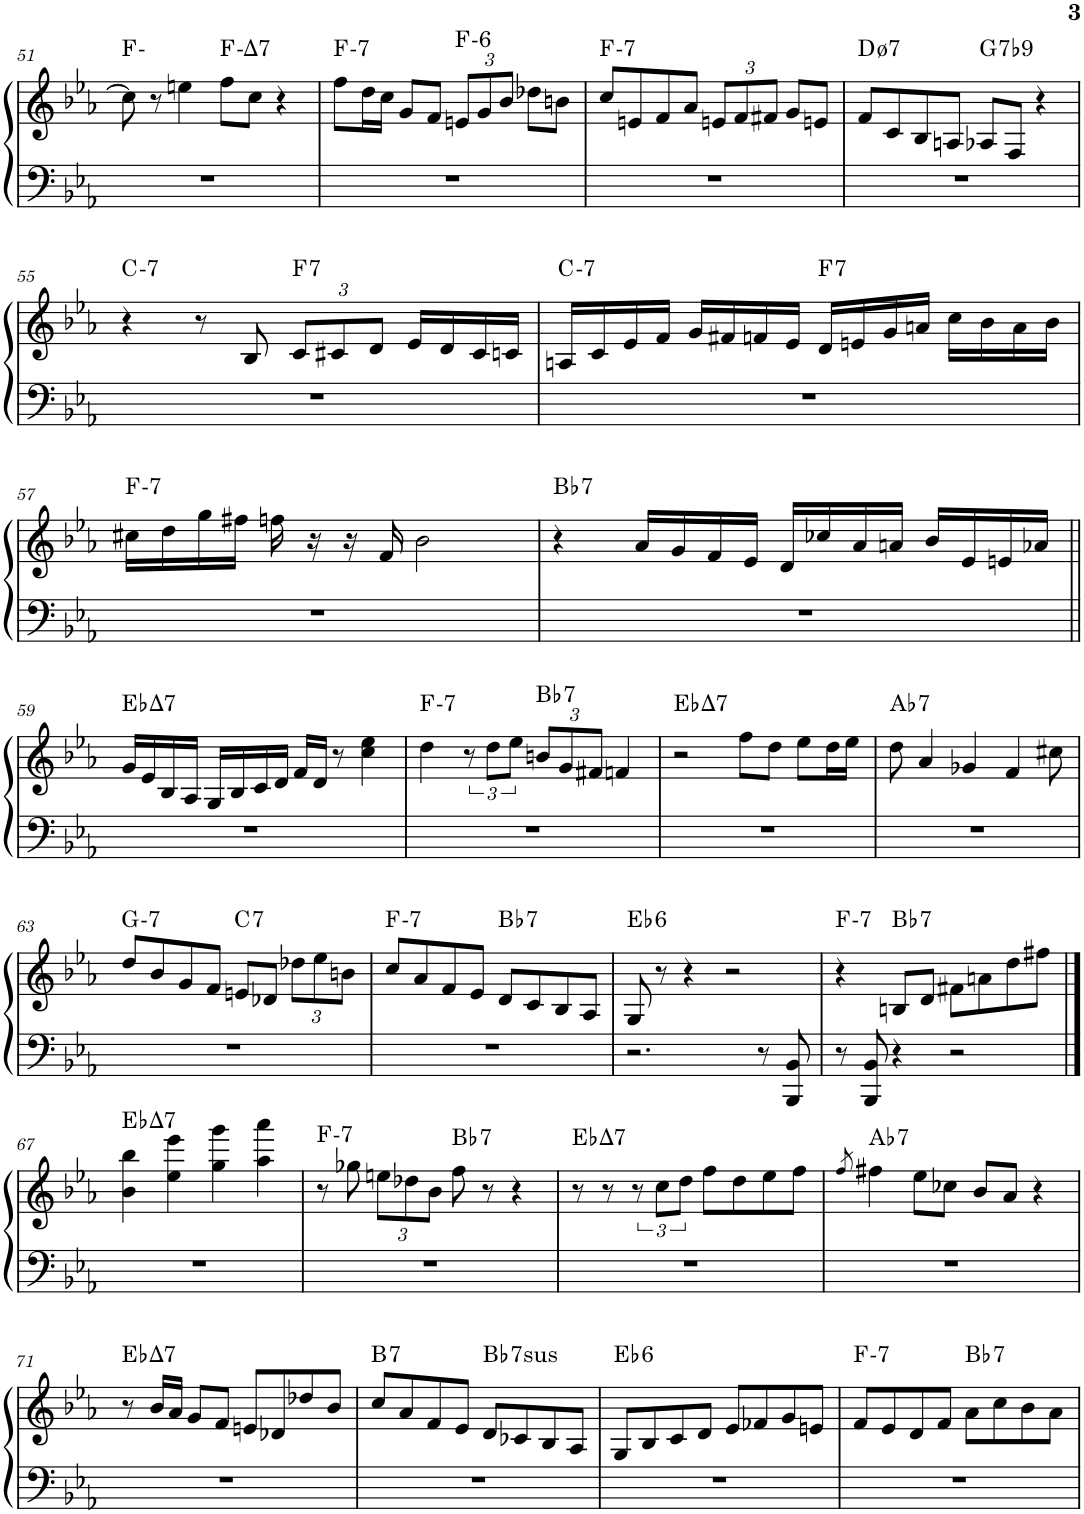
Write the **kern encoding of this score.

**kern	**kern	**harte
*part1	*part1	*part1
*staff2	*staff1	*
*I"Piano	*	*
*I'Pno.	*	*
!!LO:PB:g=z
*clefF4	*clefG2	*
*k[b-e-a-]	*k[b-e-a-]	*
*M4/4	*M4/4	*
=51	=51	=51
1r	8cc\]	F:min
.	8r	.
.	4een\	.
!	!	!LO:H:kt=t7
.	8ff\L	F:minmaj7
.	8cc\J	.
.	4r	.
=52	=52	=52
!	!	!LO:H:kt=7
1r	8ff\L	F:min7
.	16dd\L	.
.	16cc\JJ	.
.	8g/L	.
.	8f/J	.
*	*Xbrackettup	*
!	!	!LO:H:kt=6
.	12en/L	F:min6
.	12g/	.
.	12b-/J	.
.	8dd-X\L	.
.	8bn\J	.
=53	=53	=53
!	!	!LO:H:kt=7
1r	8cc/L	F:min7
.	8en/	.
.	8f/	.
.	8a-/J	.
.	12en/L	.
.	12f/	.
.	12f#X/J	.
.	8g/L	.
.	8en/J	.
=54	=54	=54
!	!	!LO:H:kt=7
1r	8f/L	D:hdim7
.	8c/	.
.	8B-/	.
.	8An/J	.
!	!	!LO:H:kt=7
.	8A-X/L	G:7(b9)
.	8F/J	.
.	4r	.
!!LO:LB:g=z
=55	=55	=55
!	!	!LO:H:kt=7
1r	4r	C:min7
.	8r	.
.	8B-/	.
!	!	!LO:H:kt=7
.	12c/L	F:7
.	12c#X/	.
.	12d/J	.
.	16e-/LL	.
.	16d/	.
.	16c#/	.
.	16cn/JJ	.
=56	=56	=56
!	!	!LO:H:kt=7
1r	16An/LL	C:min7
.	16c/	.
.	16e-/	.
.	16f/JJ	.
.	16g/LL	.
.	16f#X/	.
.	16fn/	.
.	16e-/JJ	.
!	!	!LO:H:kt=7
.	16d/LL	F:7
.	16en/	.
.	16g/	.
.	16an/JJ	.
.	16cc\LL	.
.	16b-\	.
.	16a\	.
.	16b-\JJ	.
!!LO:LB:g=z
=57	=57	=57
!	!	!LO:H:kt=7
1r	16cc#X\LL	F:min7
.	16dd\	.
.	16gg\	.
.	16ff#X\JJ	.
.	16ffn\	.
.	16r	.
.	16r	.
.	16f/	.
.	2b-\	.
=58	=58	=58
!	!	!LO:H:kt=7
1r	4r	Bb:7
.	16a-/LL	.
.	16g/	.
.	16f/	.
.	16e-/JJ	.
.	16d/LL	.
.	16cc-X/	.
.	16a-/	.
.	16an/JJ	.
.	16b-/LL	.
.	16e-/	.
.	16en/	.
.	16a-X/JJ	.
!!LO:LB:g=z
=59||	=59||	=59||
!	!	!LO:H:kt=7
1r	16g/LL	Eb:maj7
.	16e-/	.
.	16B-/	.
.	16A-/JJ	.
.	16G/LL	.
.	16B-/	.
.	16c/	.
.	16d/JJ	.
.	16f/LL	.
.	16d/JJ	.
.	8r	.
.	4cc\ 4ee-\	.
=60	=60	=60
!	!	!LO:H:kt=7
1r	4dd\	F:min7
*	*brackettup	*
.	12r	.
.	12dd\L	.
.	12ee-\J	.
*	*Xbrackettup	*
!	!	!LO:H:kt=7
.	12bn/L	Bb:7
.	12g/	.
.	12f#X/J	.
.	4fn/	.
=61	=61	=61
!	!	!LO:H:kt=7
1r	2r	Eb:maj7
.	8ff\L	.
.	8dd\J	.
.	8ee-\L	.
.	16dd\L	.
.	16ee-\JJ	.
=62	=62	=62
!	!	!LO:H:kt=7
1r	8dd\	Ab:7
.	4a-/	.
.	4g-X/	.
.	4f/	.
.	8cc#X\	.
!!LO:LB:g=z
=63	=63	=63
!	!	!LO:H:kt=7
1r	8dd/L	G:min7
.	8b-/	.
.	8g/	.
.	8f/J	.
!	!	!LO:H:kt=7
.	8en/L	C:7
.	8d-X/J	.
.	12dd-X\L	.
.	12ee-\	.
.	12bn\J	.
=64	=64	=64
!	!	!LO:H:kt=7
1r	8cc/L	F:min7
.	8a-/	.
.	8f/	.
.	8e-/J	.
!	!	!LO:H:kt=7
.	8d/L	Bb:7
.	8c/	.
.	8B-/	.
.	8A-/J	.
=65	=65	=65
!	!	!LO:H:kt=6
2.r	8G/	Eb:maj6
.	8r	.
.	4r	.
.	2r	.
8r	.	.
8BBB-/ 8BB-/	.	.
=66	=66	=66
!	!	!LO:H:kt=7
8r	4r	F:min7
8BBB-/ 8BB-/	.	.
!	!	!LO:H:kt=7
4r	8Bn/L	Bb:7
.	8d/J	.
2r	8f#X\L	.
.	8an\	.
.	8dd\	.
.	8ff#X\J	.
!!LO:LB:g=z
==67	==67	==67
!	!	!LO:H:kt=7
1r	4b-\ 4bb-\	Eb:maj7
.	4ee-\ 4eee-\	.
.	4gg\ 4ggg\	.
.	4aa-\ 4aaa-\	.
=68	=68	=68
!	!	!LO:H:kt=7
1r	8r	F:min7
.	8gg-X\	.
.	12een\L	.
.	12dd-X\	.
.	12b-\J	.
!	!	!LO:H:kt=7
.	8ff\	Bb:7
.	8r	.
.	4r	.
=69	=69	=69
!	!	!LO:H:kt=7
1r	8r	Eb:maj7
.	8r	.
*	*brackettup	*
.	12r	.
.	12cc\L	.
.	12dd\J	.
.	8ff\L	.
.	8dd\	.
.	8ee-\	.
.	8ff\J	.
=70	=70	=70
.	8qff/	.
!	!	!LO:H:kt=7
1r	4ff#X\	Ab:7
.	8ee-\L	.
.	8cc-X\J	.
.	8b-/L	.
.	8a-/J	.
.	4r	.
!!LO:LB:g=z
=71	=71	=71
!	!	!LO:H:kt=7
1r	8r	Eb:maj7
.	16b-/LL	.
.	16a-/JJ	.
.	8g/L	.
.	8f/J	.
.	8en/L	.
.	8d-X/	.
.	8dd-X/	.
.	8b-/J	.
=72	=72	=72
!	!	!LO:H:kt=7
1r	8cc/L	B:7
.	8a-/	.
.	8f/	.
.	8e-/J	.
!	!	!LO:H:kt=7sus
.	8d/L	Bb:sus4(7)
.	8c-X/	.
.	8B-/	.
.	8A-/J	.
=73	=73	=73
!	!	!LO:H:kt=6
1r	8G/L	Eb:maj6
.	8B-/	.
.	8c/	.
.	8d/J	.
.	8e-/L	.
.	8f-X/	.
.	8g/	.
.	8en/J	.
=74	=74	=74
!	!	!LO:H:kt=7
1r	8f/L	F:min7
.	8e-/	.
.	8d/	.
.	8f/J	.
!	!	!LO:H:kt=7
.	8a-\L	Bb:7
.	8cc\	.
.	8b-\	.
.	8a-\J	.
=	=	=
*-	*-	*-
